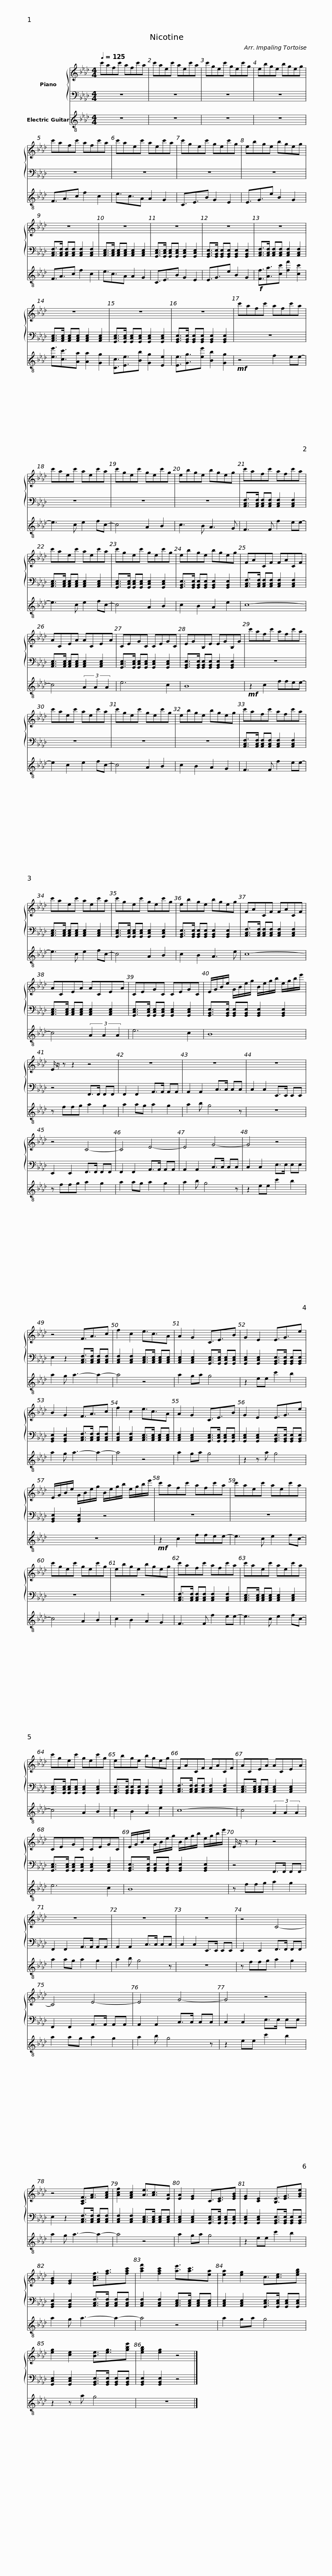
X:1
%%score { 1 | 2 } 3
L:1/8
Q:1/4=125
M:4/4
I:linebreak $
K:Ab
V:1 treble transpose=12
V:2 bass transpose="12 "
V:3 treble-8 transpose=12
V:1
 c'afc' afc'a | c'aec' aec'a | c'gec' gec'g | ebge bgeg |$ c'afc' afc'a | %5
 c'aec' aec'a | c'gec' gec'g | ebge bgeg |$ z8 | z8 | %10
 z8 | z8 | z8 |$ z8 | z8 | %15
 z8 | c'afc' afc'a | c'aec' aec'a |$ c'gec' gec'g | ebge bgeg | %20
 c'afc' afc'a | c'aec' aec'a |$ c'gec' gec'g | ebge bgeg | FACF FACF | %25
 ACEA ACEA |$ CEGC CEGC | EGB,E EGB,G | c'afc' afc'a | c'aec' aec'a |$ %30
 c'gec' gec'g | ebge bgeg | c'afc' afc'a | c'aec' aec'a |$ c'gec' gec'g | %35
 ebge bgeg | FACF FACF | ACEA ACEA |$ CEGC CEGC | E/G/B/e/ G/B/e/g/ B/e/g/b/ e/g/b/e'/ | %40
 E/ z/ z z2 z4 |$ z8 | z8 | z8 | z4 C4- |$ %45
 C4 E4- | E4 G4- | G4 z4 | z4 F3/2A3/2c | f2 c2 e3/2c3/2A |$ %50
 A2 G2 C3/2E3/2B | G2 E2 E3/2G3/2e | B2 G2 F3/2A3/2c | f2 c2 e3/2c3/2A | A2 G2 C3/2E3/2B |$ %55
 G2 E2 E3/2G3/2e | E/G/B/e/ G/B/e/g/ B/e/g/b/ e/g/b/e'/ | c'afc' afc'a |$ c'aec' aec'a | c'gec' gec'g | %60
 ebge bgeg | c'afc' afc'a |$ c'aec' aec'a | c'gec' gec'g | ebge bgeg | %65
 FACF FACF |$ ACEA ACEA | CEGC CEGC | E/G/B/e/ G/B/e/g/ B/e/g/b/ e/g/b/e'/ |$ E/ z/ z z2 z4 | %70
 z8 | z8 | z8 |$ z4 C4- | C4 E4- | %75
 E4 G4- | G4 z4 | z4 [A,CF]3/2[FA]3/2[FAc] |$ [Acf]2 [FAc]2 [Ae]3/2[Ac]3/2[EA] | [EA]2 [EG]2 C3/2[CE]3/2[EGB] | %80
 [EG]2 [CE]2 [B,E]3/2[EG]3/2[GBe] | [EGB]2 [EG]2 [Acf]3/2[fa]3/2[fac'] | [ac'f']2 [fac']2 [ae']3/2[ac']3/2[ea] |$ [ea]2 [eg]2 c3/2[ce]3/2[egb] | [eg]2 [ce]2 [Be]3/2[eg]3/2[gbe'] | %85
 [egb]2 [eg]2 z4 |] %86
V:2
 z8 | z8 | z8 | z8 |$ z8 | %5
 z8 | z8 | z8 |$ [A,,C,F,]>[A,,C,F,] [A,,C,F,][A,,C,F,] [A,,C,F,]2 [A,,C,F,]2 | [A,,C,E,]>[A,,C,E,] [A,,C,E,][A,,C,E,] [A,,C,E,]2 [A,,C,E,]2 | %10
 [G,,C,E,]>[G,,C,E,] [G,,C,E,][G,,C,E,] [G,,C,E,]2 [G,,C,E,]2 | [G,,B,,E,]>[G,,B,,E,] [G,,B,,E,][G,,B,,E,] [G,,B,,E,]2 [G,,B,,E,]2 | [A,,C,F,]>[A,,C,F,] [A,,C,F,][A,,C,F,] [A,,C,F,]2 [A,,C,F,]2 |$ [A,,C,E,]>[A,,C,E,] [A,,C,E,][A,,C,E,] [A,,C,E,]2 [A,,C,E,]2 | [G,,C,E,]>[G,,C,E,] [G,,C,E,][G,,C,E,] [G,,C,E,]2 [G,,C,E,]2 | %15
 [G,,B,,E,]>[G,,B,,E,] [G,,B,,E,][G,,B,,E,] [G,,B,,E,]2 [G,,B,,E,]2 | z8 | z8 |$ z8 | z8 | %20
 [A,,C,F,]>[A,,C,F,] [A,,C,F,][A,,C,F,] [A,,C,F,]2 [A,,C,F,]2 | [A,,C,E,]>[A,,C,E,] [A,,C,E,][A,,C,E,] [A,,C,E,]2 [A,,C,E,]2 |$ [G,,C,E,]>[G,,C,E,] [G,,C,E,][G,,C,E,] [G,,C,E,]2 [G,,C,E,]2 | [G,,B,,E,]>[G,,B,,E,] [G,,B,,E,][G,,B,,E,] [G,,B,,E,]2 [G,,B,,E,]2 | [A,,C,F,]>[A,,C,F,] [A,,C,F,][A,,C,F,] [A,,C,F,]2 [A,,C,F,]2 | %25
 [A,,C,E,]>[A,,C,E,] [A,,C,E,][A,,C,E,] [A,,C,E,]2 [A,,C,E,]2 |$ [G,,C,E,]>[G,,C,E,] [G,,C,E,][G,,C,E,] [G,,C,E,]2 [G,,C,E,]2 | [G,,B,,E,]>[G,,B,,E,] [G,,B,,E,][G,,B,,E,] [G,,B,,E,]2 [G,,B,,E,]2 | z8 | z8 |$ %30
 z8 | z8 | [A,,C,F,]>[A,,C,F,] [A,,C,F,][A,,C,F,] [A,,C,F,]2 [A,,C,F,]2 | [A,,C,E,]>[A,,C,E,] [A,,C,E,][A,,C,E,] [A,,C,E,]2 [A,,C,E,]2 |$ [G,,C,E,]>[G,,C,E,] [G,,C,E,][G,,C,E,] [G,,C,E,]2 [G,,C,E,]2 | %35
 [G,,B,,E,]>[G,,B,,E,] [G,,B,,E,][G,,B,,E,] [G,,B,,E,]2 [G,,B,,E,]2 | [A,,C,F,]>[A,,C,F,] [A,,C,F,][A,,C,F,] [A,,C,F,]2 [A,,C,F,]2 | [A,,C,E,]>[A,,C,E,] [A,,C,E,][A,,C,E,] [A,,C,E,]2 [A,,C,E,]2 |$ [G,,C,E,]>[G,,C,E,] [G,,C,E,][G,,C,E,] [G,,C,E,]2 [G,,C,E,]2 | [G,,B,,E,]>[G,,B,,E,] [G,,B,,E,][G,,B,,E,] [G,,B,,E,]2 [G,,B,,E,]2 | %40
 z4 F,,>F,, F,,F,, |$ F,,2 F,,2 A,,>A,, A,,A,, | A,,2 A,,2 C,>C, C,C, | C,2 C,2 E,,>E,, E,,E,, | E,,2 E,,2 F,,>F,, F,,F,, |$ %45
 F,,2 F,,2 A,,>A,, A,,A,, | A,,2 A,,2 C,>C, C,C, | C,2 C,2 E,>E, E,E, | E,2 z2 [A,,C,F,]>[A,,C,F,] [A,,C,F,][A,,C,F,] | [A,,C,F,]2 [A,,C,F,]2 [A,,C,E,]>[A,,C,E,] [A,,C,E,][A,,C,E,] |$ %50
 [A,,C,E,]2 [A,,C,E,]2 [G,,C,E,]>[G,,C,E,] [G,,C,E,][G,,C,E,] | [G,,C,E,]2 [G,,C,E,]2 [G,,B,,E,]>[G,,B,,E,] [G,,B,,E,][G,,B,,E,] | [G,,B,,E,]2 [G,,B,,E,]2 [A,,C,F,]>[A,,C,F,] [A,,C,F,][A,,C,F,] | [A,,C,F,]2 [A,,C,F,]2 [A,,C,E,]>[A,,C,E,] [A,,C,E,][A,,C,E,] | [A,,C,E,]2 [A,,C,E,]2 [G,,C,E,]>[G,,C,E,] [G,,C,E,][G,,C,E,] |$ %55
 [G,,C,E,]2 [G,,C,E,]2 [G,,B,,E,]>[G,,B,,E,] [G,,B,,E,][G,,B,,E,] | [G,,B,,E,]2 [G,,B,,E,]2 z4 | z8 |$ z8 | z8 | %60
 z8 | [A,,C,F,]>[A,,C,F,] [A,,C,F,][A,,C,F,] [A,,C,F,]2 [A,,C,F,]2 |$ [A,,C,E,]>[A,,C,E,] [A,,C,E,][A,,C,E,] [A,,C,E,]2 [A,,C,E,]2 | [G,,C,E,]>[G,,C,E,] [G,,C,E,][G,,C,E,] [G,,C,E,]2 [G,,C,E,]2 | [G,,B,,E,]>[G,,B,,E,] [G,,B,,E,][G,,B,,E,] [G,,B,,E,]2 [G,,B,,E,]2 | %65
 [A,,C,F,]>[A,,C,F,] [A,,C,F,][A,,C,F,] [A,,C,F,]2 [A,,C,F,]2 |$ [A,,C,E,]>[A,,C,E,] [A,,C,E,][A,,C,E,] [A,,C,E,]2 [A,,C,E,]2 | [G,,C,E,]>[G,,C,E,] [G,,C,E,][G,,C,E,] [G,,C,E,]2 [G,,C,E,]2 | [G,,B,,E,]>[G,,B,,E,] [G,,B,,E,][G,,B,,E,] [G,,B,,E,]2 [G,,B,,E,]2 |$ z4 F,,>F,, F,,F,, | %70
 F,,2 F,,2 A,,>A,, A,,A,, | A,,2 A,,2 C,>C, C,C, | C,2 C,2 E,,>E,, E,,E,, |$ E,,2 E,,2 F,,>F,, F,,F,, | F,,2 F,,2 A,,>A,, A,,A,, | %75
 A,,2 A,,2 C,>C, C,C, | C,2 C,2 E,>E, E,E, | E,2 z2 [A,,C,F,]>[A,,C,F,] [A,,C,F,][A,,C,F,] |$ [A,,C,F,]2 [A,,C,F,]2 [A,,C,E,]>[A,,C,E,] [A,,C,E,][A,,C,E,] | [A,,C,E,]2 [A,,C,E,]2 [G,,C,E,]>[G,,C,E,] [G,,C,E,][G,,C,E,] | %80
 [G,,C,E,]2 [G,,C,E,]2 [G,,B,,E,]>[G,,B,,E,] [G,,B,,E,][G,,B,,E,] | [G,,B,,E,]2 [G,,B,,E,]2 [A,,C,F,]>[A,,C,F,] [A,,C,F,][A,,C,F,] | [A,,C,F,]2 [A,,C,F,]2 [A,,C,E,]>[A,,C,E,] [A,,C,E,][A,,C,E,] |$ [A,,C,E,]2 [A,,C,E,]2 [G,,C,E,]>[G,,C,E,] [G,,C,E,][G,,C,E,] | [G,,C,E,]2 [G,,C,E,]2 [G,,B,,E,]>[G,,B,,E,] [G,,B,,E,][G,,B,,E,] | %85
 [G,,B,,E,]2 [G,,B,,E,]2 z4 |] %86
V:3
 z8 | z8 | z8 | z8 |$ F3/2A3/2c f2 c2 | %5
 e3/2c3/2A A2 G2 | C3/2E3/2B G2 E2 | E3/2G3/2e B2 G2 |$ F3/2A3/2c f2 c2 | e3/2c3/2A A2 G2 | %10
 C3/2E3/2B G2 E2 | E3/2G3/2e B2 G2 |!f! [Ff]3/2[Aa]3/2[cc'] [ff']2 [cc']2 |$ [ee']3/2[cc']3/2[Aa] [Aa]2 [Gg]2 | [Cc]3/2[Ee]3/2[Bb] [Gg]2 [Ee]2 | %15
 [Ee]3/2[Gg]3/2[ee'] [Bb]2 [Gg]2 |!mf! z4 f2 ee- | e3 c e2 fc- |$ c4 A2 B2 | c3 B A3 G | %20
 F3 F f2 ee- | e3 c e2 fc- |$ c4 A2 B2 | c2 B2 A2 e2 | c8- | %25
 c4 (3A2 A2 A2 |$ e6 c2 | B8 |!mf! z2 c2 ffee- | e2 c2 e2 fc- |$ %30
 c4 A2 B2 | c2 B2 A2 G2 | F3 F f2 ee- | e3 c e2 fc- |$ c4 A2 B2 | %35
 c2 B2 A3 e | c8- | c4 (3A2 A2 A2 |$ e6 c2 | B8 | %40
 z ffg a2 g2 |$ a2 ag a2 g2 | a2 b g4 z | z8 | z ffg a2 g2 |$ %45
 a2 ag a2 g2 | a2 b g4 z | z2 ee c'2 b2 | a2 g a3- a2- | a4 z4 |$ %50
 a2 ga g4 | z2 ee c'2 b2 | a2 g a3- a2- | a4 z4 | a2 ga g4 |$ %55
 z2 z a g4 | z8 |!mf! z2 c2 ffee- |$ e3 c e2 fc- | c4 A2 B2 | %60
 c2 B2 A2 G2 | F3 F f2 ee- |$ e3 c e2 fc- | c4 A2 B2 | c2 B2 A2 e2 | %65
 c8- |$ c4 (3A2 A2 A2 | e6 c2 | B8 |$ z ffg a2 g2 | %70
 a2 ag a2 g2 | a2 b g4 z | z8 |$ z ffg a2 g2 | a2 ag a2 g2 | %75
 a2 b g4 z | z2 ee c'2 b2 | a2 g a3- a2- |$ a4 z4 | a2 ga g4 | %80
 z2 ee c'2 b2 | a2 g a3- a2- | a4 z4 |$ a2 ga g4 | z2 z a g4 | %85
 z8 |] %86
